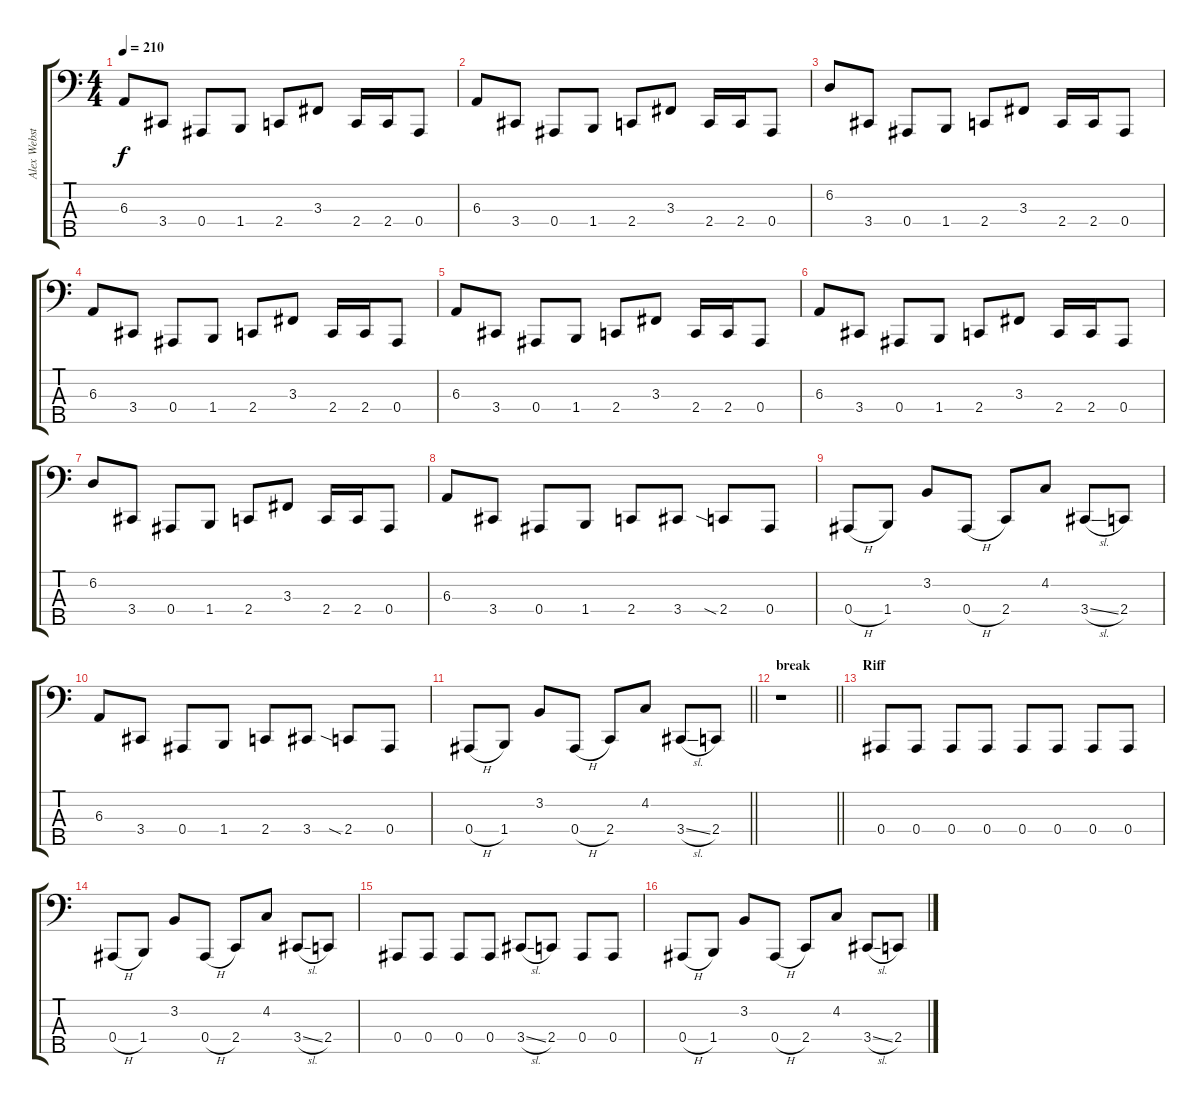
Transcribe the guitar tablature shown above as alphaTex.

\track ("Alex Webster" "Alex Webst") {instrument electricbassfinger}
\staff {score tabs}
\tuning (Db2 Ab1 Eb1 Bb0 F0) {hide}
\ts (4 4)
\tempo 210
\clef f4
\ks c
6.3.8{dy f} 3.4.8 0.4.8 1.4.8 2.4.8 3.3.8 2.4.16 2.4.16 0.4.8 |
6.3.8 3.4.8 0.4.8 1.4.8 2.4.8 3.3.8 2.4.16 2.4.16 0.4.8 |
6.2.8 3.4.8 0.4.8 1.4.8 2.4.8 3.3.8 2.4.16 2.4.16 0.4.8 |
6.3.8 3.4.8 0.4.8 1.4.8 2.4.8 3.3.8 2.4.16 2.4.16 0.4.8 |
6.3.8 3.4.8 0.4.8 1.4.8 2.4.8 3.3.8 2.4.16 2.4.16 0.4.8 |
6.3.8 3.4.8 0.4.8 1.4.8 2.4.8 3.3.8 2.4.16 2.4.16 0.4.8 |
6.2.8 3.4.8 0.4.8 1.4.8 2.4.8 3.3.8 2.4.16 2.4.16 0.4.8 |
6.3.8 3.4.8 0.4.8 1.4.8 2.4.8 3.4.8 2.4{sia}.8 0.4.8 |
0.4{h}.8 1.4.8 3.2.8 0.4{h}.8 2.4.8 4.2.8 3.4{sl}.8 2.4.8 |
6.3.8 3.4.8 0.4.8 1.4.8 2.4.8 3.4.8 2.4{sia}.8 0.4.8 |
\barLineRight lightlight
0.4{h}.8 1.4.8 3.2.8 0.4{h}.8 2.4.8 4.2.8 3.4{sl}.8 2.4.8 |
\section ("" "break")
\barLineRight lightlight
r.1 |
\section ("" "Riff")
0.4.8 0.4.8 0.4.8 0.4.8 0.4.8 0.4.8 0.4.8 0.4.8 |
0.4{h}.8 1.4.8 3.2.8 0.4{h}.8 2.4.8 4.2.8 3.4{sl}.8 2.4.8 |
0.4.8 0.4.8 0.4.8 0.4.8 3.4{sl}.8 2.4.8 0.4.8 0.4.8 |
0.4{h}.8 1.4.8 3.2.8 0.4{h}.8 2.4.8 4.2.8 3.4{sl}.8 2.4.8
